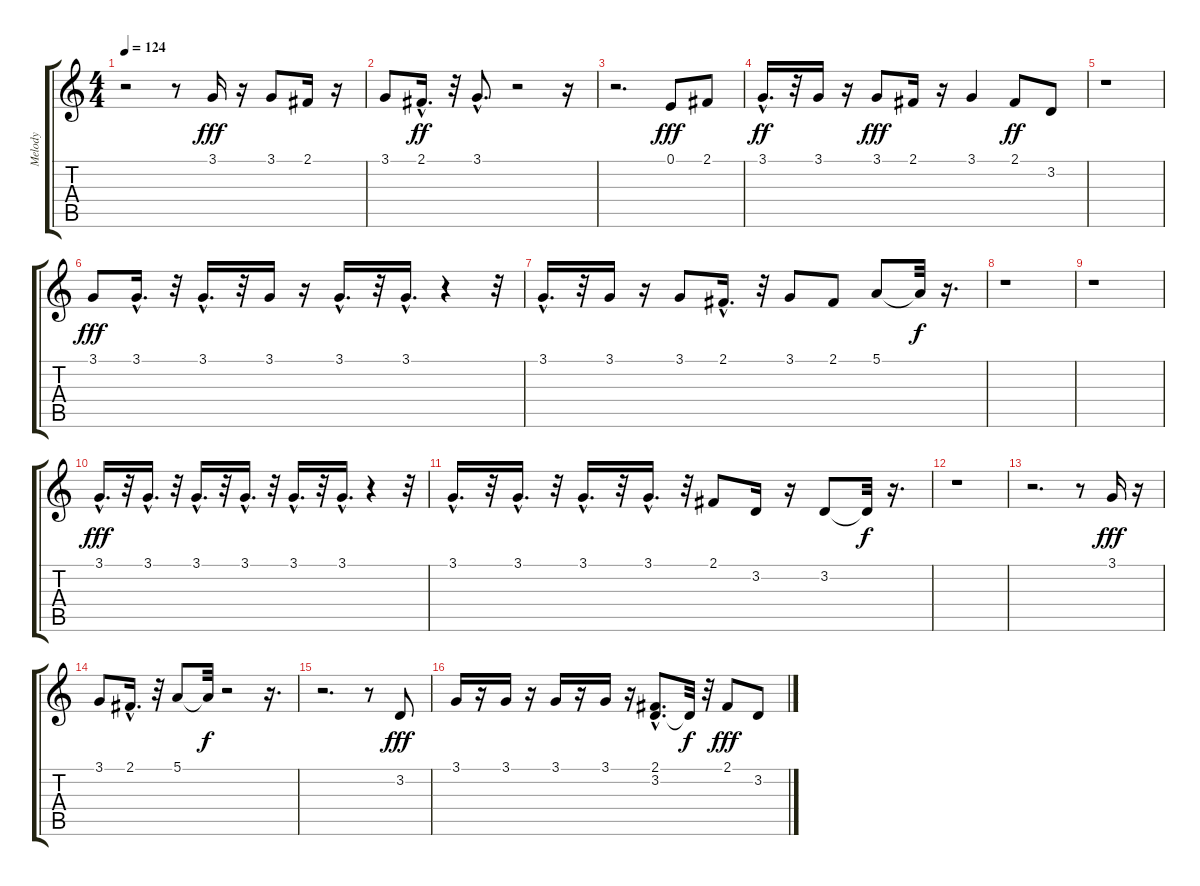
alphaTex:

\track ("Melody" "Melody") {instrument baritonesax}
\staff {score tabs}
\tuning (E4 B3 G3 D3 A2 E2) {hide}
\ts (4 4)
\tempo 124
\clef g2
\ks c
r.2{dy fff} r.8 3.1.16 r.16 3.1.8 2.1.16 r.16 |
3.1.8 2.1{hac}.16{d dy ff} r.32 3.1{hac}.8{d} r.2 r.16 |
r.2{d} 0.1.8{dy fff} 2.1.8 |
3.1{hac}.16{d dy ff} r.32 3.1.16 r.16 3.1.8{dy fff} 2.1.16 r.16 3.1.4 2.1.8{dy ff} 3.2.8 |
r.1 |
3.1.8{dy fff} 3.1{hac}.16{d} r.32 3.1{hac}.16{d} r.32 3.1.16 r.16 3.1{hac}.16{d} r.32 3.1{hac}.16{d} r.4 r.32 |
3.1{hac}.16{d} r.32 3.1.16 r.16 3.1.8 2.1{hac}.16{d} r.32 3.1.8 2.1.8 5.1.8 5.1{t}.32{dy f} r.16{d} |
r.1 |
r.1 |
3.1{hac}.16{d dy fff} r.32 3.1{hac}.16{d} r.32 3.1{hac}.16{d} r.32 3.1{hac}.16{d} r.32 3.1{hac}.16{d} r.32 3.1{hac}.16{d} r.4 r.32 |
3.1{hac}.16{d} r.32 3.1{hac}.16{d} r.32 3.1{hac}.16{d} r.32 3.1{hac}.16{d} r.32 2.1.8 3.2.16 r.16 3.2.8 3.2{t}.32{dy f} r.16{d} |
r.1 |
r.2{d} r.8 3.1.16{dy fff} r.16 |
3.1.8 2.1{hac}.16{d} r.32 5.1.8 5.1{t}.32{dy f} r.2 r.16{d} |
r.2{d} r.8 3.2.8{dy fff} |
3.1.16 r.16 3.1.16 r.16 3.1.16 r.16 3.1.16 r.16 (2.1 3.2{hac}).8{d} 3.2{t}.32{dy f} r.32 2.1.8{dy fff} 3.2.8
